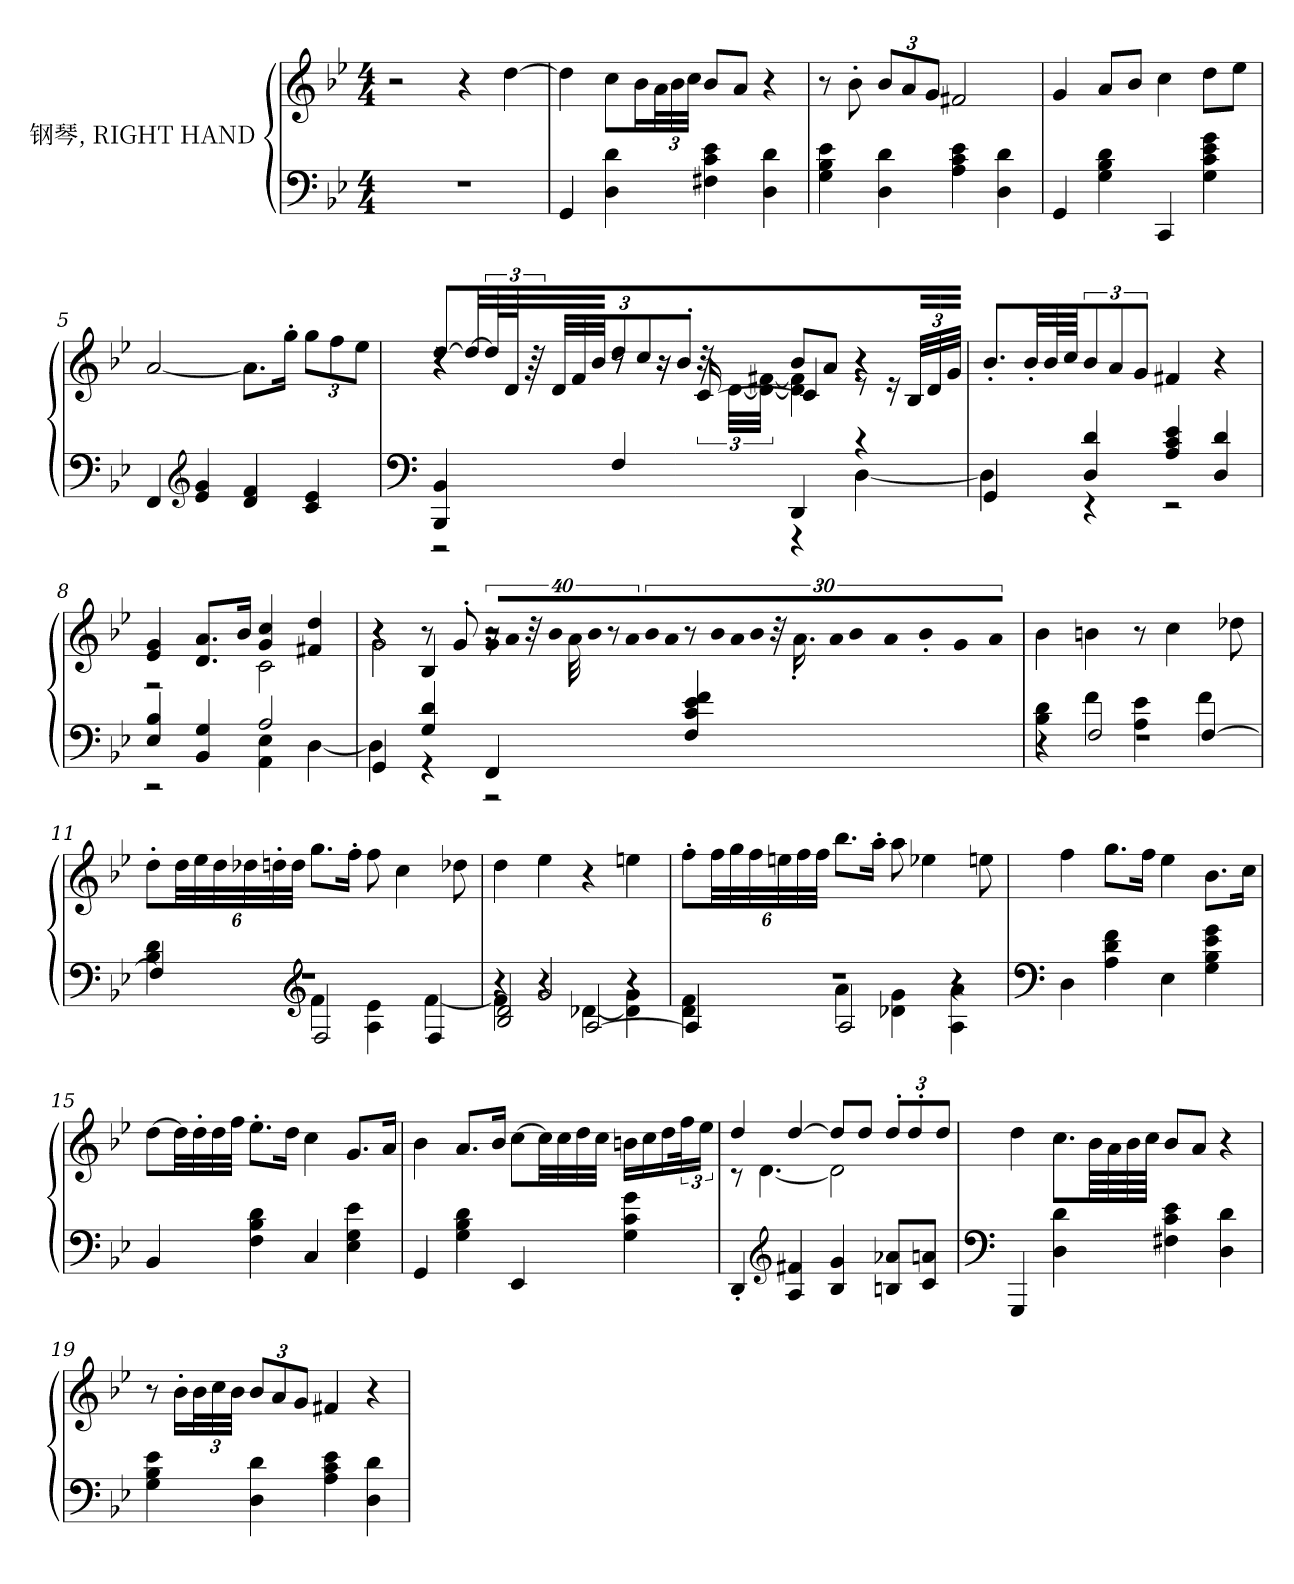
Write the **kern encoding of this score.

**kern	**kern
*part1	*part1
*staff2	*staff1
*I"钢琴, RIGHT HAND	*
*clefF4	*clefG2
*k[b-e-]	*k[b-e-]
*M4/4	*M4/4
*MM120	*MM120
=1	=1
1r	2r
.	4r
*	*MM33
.	[4dd\
=2	=2
*	*MM54
4GG/	4dd\]
*	*MM67
4D\ 4d\	8cc\L
*	*MM45
.	16b-\L
*	*Xbrackettup
*	*MM52
.	48a\L
*	*MM67
.	48b-\
*	*MM60
.	48cc\JJJ
*	*MM48
4F#X\ 4c\ 4e-\	8b-/L
*	*MM76
.	8a/J
*	*MM67
4D\ 4d\	4r
=3	=3
*	*MM56
4G\ 4B-\ 4e-\	8r
*	*MM67
.	8b-'\
*	*MM65
4D\ 4d\	12b-/L
*	*MM73
.	12a/
*	*MM52
.	12g/J
*	*MM60
4A\ 4c\ 4e-\	2f#X/
4D\ 4d\	.
=4	=4
*	*MM67
4GG/	4g/
*	*MM75
4G\ 4B-\ 4d\	8a/L
*	*MM71
.	8b-/J
*	*MM78
4CC/	4cc\
*	*MM75
4G\ 4c\ 4e-\ 4g\	8dd\L
*	*MM63
.	8ee-\J
=5	=5
*	*MM73
4FF/	[2a/
*clefG2	*
4e-/ 4g/	.
*	*MM67
4d/ 4f/	8.a\L]
*	*MM37
.	16gg'\Jk
*	*MM56
4c/ 4e-/	12gg\L
*	*MM71
.	12ff\
*	*MM45
.	12ee-\J
!!LO:LB:g=z
=6	=6
*clefF4	*
*	*MM61
*^	*^
*	*	*	*^
4BBB-/ 4BB-/	2r	[8dd/L	4r	4r
.	.	32dd/LL_	.	.
*	*	*brackettup	*	*
.	.	96dd/L]	.	.
*	*	*MM48	*	*
.	.	96d/JJJJ	.	.
.	.	96r	.	.
*	*	*Xbrackettup	*	*
*	*	*MM45	*	*
.	.	48d/LLL	.	.
*	*	*MM48	*	*
.	.	48f/	.	.
.	.	48b-/JJ	.	.
*	*	*MM52	*	*
4F/	.	12dd/	8r	8r
*	*	*MM78	*	*
.	.	12cc/	.	.
.	.	.	16r	16r
*	*	*MM26	*	*
.	.	12b-'/J	.	.
*	*	*	*brackettup	*
*	*	*MM75	*	*
.	.	.	48r	[16c/
.	.	.	[48d\LLL	.
*	*	*MM52	*	*
.	.	.	48d\_ [48f#X\JJJ	.
*	*	*MM48	*	*
4DD/	4r	8b-/L	4d\] 4f#\]	4c/]
*	*	*MM69	*	*
.	.	8a/J	.	.
*	*	*MM67	*	*
4r	[4D\	8r	4r	4r
.	.	16r	.	.
*	*	*Xbrackettup	*	*
*	*	*MM52	*	*
.	.	48B-/LLL	.	.
*	*	*MM60	*	*
.	.	48d/	.	.
*	*	*MM56	*	*
.	.	48g/JJJ	.	.
*	*	*v	*v	*v
=7	=7	=7
*	*	*MM71
4GG/	4D\]	8.b-'/L
*	*	*MM41
.	.	32b-'/LL
*	*	*MM52
.	.	64b-/L
*	*	*MM60
.	.	64cc/JJJ
4D/ 4d/	4r	12b-/
*	*	*MM75
.	.	12a/
*	*	*MM56
.	.	12g/J
*	*	*MM60
4A/ 4c/ 4e-/	2r	4f#X/
4D/ 4d/	.	4r
=8	=8	=8
*	*	*MM69
*	*	*^
4E-/ 4B-/	2r	4e-/ 4g/	2r
*	*	*MM67	*
4BB-/ 4G/	.	8.d/ 8.a/L	.
*	*	*MM71	*
.	.	16b-/Jk	.
*	*	*MM67	*
2A/	4AA\ 4E-\	4g/ 4cc/	2c\
*	*	*MM63	*
.	[4D\	4f#X/ 4dd/	.
*	*	*v	*v
!!LO:LB:g=z
=9	=9	=9
*	*	*MM69
*	*	*^
*	*	*	*^
4GG/	4D\]	4r	2g\	4r
*	*	*MM71	*	*
4G/ 4d/	4r	8r	.	4B-/
*	*	*MM60	*	*
.	.	8g'/	.	.
*	*	*MM45	*	*
!	!	!LO:N:vis=32	!	!
4FF/	2r	640%23g/LLL	16r	2r
!	!	!LO:N:vis=32	!	!
.	.	640%23a/	.	.
.	.	.	32r	.
!	!	!LO:N:vis=32	!	!
.	.	640%23b-/	.	.
*	*	*MM71	*	*
.	.	.	32a\	.
!	!	!LO:N:vis=32	!	!
.	.	640%23b-/	.	.
.	.	.	8r	.
!	!	!LO:N:vis=32	!	!
.	.	640%23a/	.	.
!	!	!LO:N:vis=256%9	!	!
.	.	960%17b-/K	.	.
!	!	!LO:N:vis=32	!	!
.	.	640%23a/	.	.
!	!	!LO:N:vis=256%9	!	!
.	.	960%17b-/L	.	.
4F/ 4c/ 4e-/ 4f/	.	.	8r	.
!	!	!LO:N:vis=256%9	!	!
.	.	960%17a/J	.	.
!	!	!LO:N:vis=32	!	!
.	.	640%23b-/	.	.
!	!	!LO:N:vis=256%9	!	!
.	.	960%17a/K	.	.
!	!	!LO:N:vis=32	!	!
.	.	640%23b-/	.	.
!	!	!LO:N:vis=32	!	!
.	.	640%23a/	.	.
.	.	.	32r	.
!	!	!LO:N:vis=32	!	!
.	.	640%23b-'/	.	.
*	*	*MM45	*	*
.	.	.	16.a'\	.
!	!	!LO:N:vis=32	!	!
.	.	640%23g/	.	.
!	!	!LO:N:vis=32	!	!
.	.	640%23a/JJJ	.	.
480ryy	480ryy	.	480ryy	480ryy
*v	*v	*	*	*
*	*v	*v	*v
=10	=10
*	*MM71
*^	*
*	*^	*
1r	4B-\ 4d\	4r	4b-\
*	*	*	*MM80
.	4f\	2F/	4bn\
*	*	*	*MM78
.	4A\ 4e-\	.	8r
*	*	*	*MM82
.	.	.	4cc\
.	4f\	[4F/	.
*	*	*	*MM67
.	.	.	8dd-X\
!!LO:LB:g=z
=11	=11	=11	=11
*	*	*	*MM78
1r	4B-\ 4d\	4F/]	8dd'\L
*	*	*	*MM37
.	.	.	48dd\LL
*	*	*	*MM45
.	.	.	48ee-\
*	*	*	*MM52
.	.	.	48dd\
.	.	.	48dd-X\
.	.	.	48ddn'\
*	*	*	*MM30
.	.	.	48dd\JJJ
*clefG2	*	*	*
*	*	*	*MM69
.	4f\	2F/	8.gg\L
*	*	*	*MM78
.	.	.	16ff'\Jk
*	*	*	*MM73
.	4A\ 4e-\	.	8ff\
*	*	*	*MM82
.	.	.	4cc\
.	[4f\	4F/	.
*	*	*	*MM65
.	.	.	8dd-X\
=12	=12	=12	=12
*	*	*	*MM75
4r	4f\]	2B-/ 2d/	4dd\
*	*	*	*MM82
2g/	4r	.	4ee-\
.	[4d-X\	[2A/	4r
*	*	*	*MM78
4r	4d-\] 4g\	.	4een\
=13	=13	=13	=13
*	*	*	*MM112
1r	4d\ 4f\	4A/]	8ff'\L
*	*	*	*MM33
.	.	.	48ff\LL
*	*	*	*MM45
.	.	.	48gg\
*	*	*	*MM50
.	.	.	48ff\
*	*	*	*MM52
.	.	.	48een\
*	*	*	*MM45
.	.	.	48ff\
*	*	*	*MM30
.	.	.	48ff\JJJ
*	*	*	*MM69
.	4a\	2A/	8.bb-\L
*	*	*	*MM78
.	.	.	16aa'\Jk
*	*	*	*MM71
.	4d-X\ 4g\	.	8aa\
*	*	*	*MM75
.	.	.	4ee-X\
.	4A\ 4a\	4r	.
*	*	*	*MM45
.	.	.	8een\
*v	*v	*v	*
!!LO:LB:g=z
=14	=14
*clefF4	*
*	*MM61
4D\	4ff\
*	*MM63
4A\ 4d\ 4f\	8.gg\L
*	*MM73
.	16ff\Jk
*	*MM75
4E-\	4ee-\
*	*MM71
4G\ 4B-\ 4e-\ 4g\	8.b-\L
*	*MM75
.	16cc\Jk
=15	=15
*	*MM67
4BB-/	[8dd\L
.	32dd\LL]
*	*MM86
.	32dd'\
.	32dd\
*	*MM75
.	32ff\JJJ
*	*MM63
4F\ 4B-\ 4d\	8.ee-'\L
*	*MM78
.	16dd\Jk
*	*MM69
4C/	4cc\
*	*MM63
4E-\ 4G\ 4e-\	8.g/L
*	*MM45
.	16a/Jk
=16	=16
*	*MM67
4GG/	4b-\
*	*MM69
4G\ 4B-\ 4d\	8.a/L
*	*MM71
.	16b-/Jk
*	*MM82
4EE-/	[8cc\L
.	32cc\LL]
*	*MM71
.	32cc\
*	*MM86
.	32dd\
*	*MM28
.	32cc\JJJ
*	*MM52
4G\ 4c\ 4g\	16bn\LL
*	*MM78
.	16cc\
*	*MM82
.	16dd\
*	*MM78
.	48ff\K
*	*MM30
.	24ee-\JJ
=17	=17
*	*MM48
*	*^
4DD'/	4dd/	8r
*	*MM67	*
.	.	[4.d\
*clefG2	*	*
*	*MM63	*
4A/ 4f#X/	[4dd/	.
*	*MM60	*
4B-/ 4g/	8dd/L]	2d\]
*	*MM56	*
.	8dd/J	.
*	*MM45	*
8Bn/ 8a-X/L	12dd'/L	.
.	12dd'/	.
8c/ 8an/J	.	.
*	*MM30	*
.	12dd/J	.
*	*v	*v
!!LO:LB:g=z
=18	=18
*clefF4	*
*	*MM65
4GGG/	4dd\
*	*MM67
4D\ 4d\	8.cc\L
*	*MM30
.	64b-\LLL
*	*MM48
.	64a\
*	*MM60
.	64b-\
*	*MM56
.	64cc\JJJJ
*	*MM60
4F#X\ 4c\ 4e-\	8b-/L
*	*MM75
.	8a/J
*	*MM71
4D\ 4d\	4r
=19	=19
*	*MM67
4G\ 4B-\ 4e-\	8r
*	*MM63
.	16b-'\LL
*	*MM67
.	48b-\L
.	48cc\
.	48b-\JJJ
*	*MM75
4D\ 4d\	12b-/L
*	*MM76
.	12a/
*	*MM48
.	12g/J
*	*MM67
4A\ 4c\ 4e-\	4f#X/
*	*MM63
4D\ 4d\	4r
=	=
*-	*-
